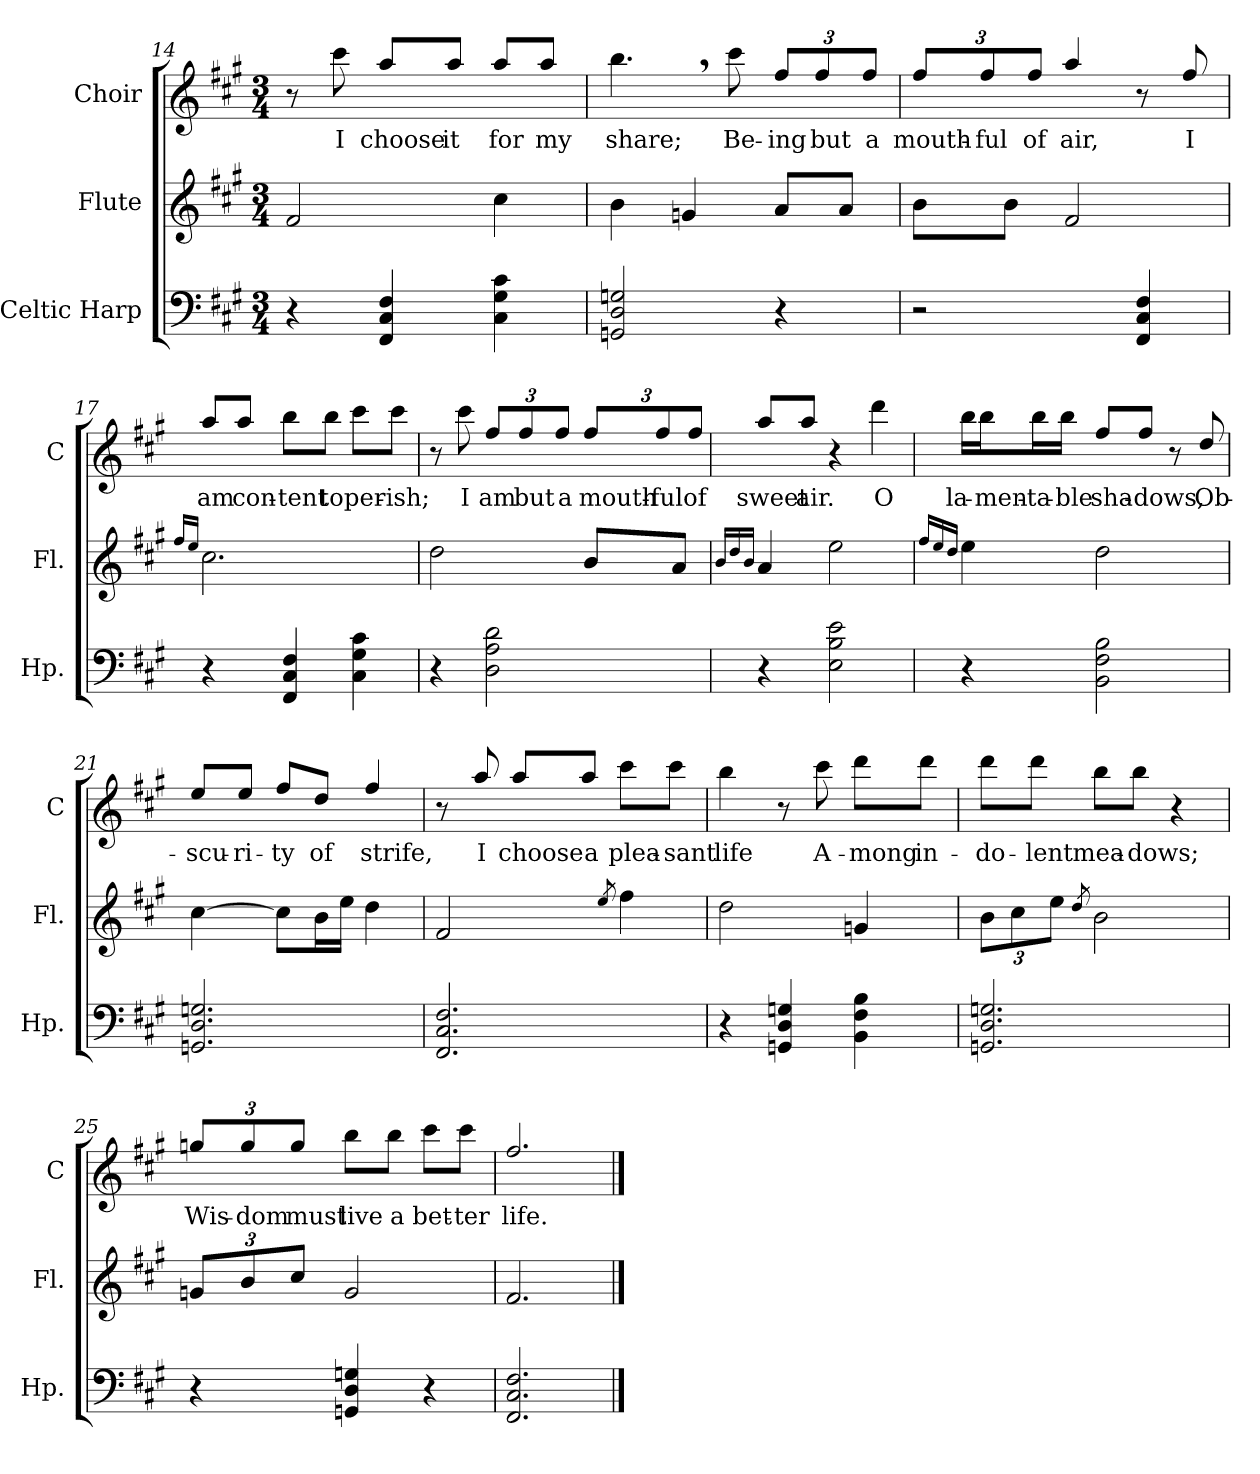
**kern	**kern	**kern	**text
*part3	*part2	*part1	*part1
*staff3	*staff2	*staff1	*staff1
*I"Celtic Harp	*I"Flute	*I"Choir	*
*I'Hp.	*I'Fl.	*I'C	*
!!LO:LB:g=z
*clefF4	*clefG2	*clefG2	*
*	*	*ITrd7c12	*
*k[f#c#g#]	*k[f#c#g#]	*k[f#c#g#]	*
*f#:	*f#:	*f#:	*
*M3/4	*M3/4	*M3/4	*
=14	=14	=14	=14
4r	2f#/	8r	.
!	!	!	!LO:LY:b
.	.	8cc#\	I
!	!	!	!LO:LY:b
4FF#/ 4C#/ 4F#/	.	8a/L	choose
!	!	!	!LO:LY:b
.	.	8a/J	it
!	!	!	!LO:LY:b
4C#\ 4G#\ 4c#\	4cc#\	8a/L	for
!	!	!	!LO:LY:b
.	.	8a/J	my
=15	=15	=15	=15
!	!	!	!LO:LY:b
2GGn/ 2D/ 2Gn/	4b\	4.b,>\	share;
.	4gn/	.	.
!	!	!	!LO:LY:b
.	.	8cc#\	Be-
!	!	!	!LO:LY:b
4r	8a/L	12f#/L	-ing
!	!	!	!LO:LY:b
.	.	12f#/	but
.	8a/J	.	.
!	!	!	!LO:LY:b
.	.	12f#/J	a
=16	=16	=16	=16
!	!	!	!LO:LY:b
2r	8b\L	12f#/L	mouth-
!	!	!	!LO:LY:b
.	.	12f#/	-ful
.	8b\J	.	.
!	!	!	!LO:LY:b
.	.	12f#/J	of
!	!	!	!LO:LY:b
.	2f#/	4a/	air,
4FF#/ 4C#/ 4F#/	.	8r	.
!	!	!	!LO:LY:b
.	.	8f#/	I
!!LO:LB:g=z
=17	=17	=17	=17
.	16qff#/LL	.	.
.	16qee/JJ	.	.
!	!	!	!LO:LY:b
4r	2.cc#\	8a/L	am
!	!	!	!LO:LY:b
.	.	8a/J	con-
!	!	!	!LO:LY:b
4FF#/ 4C#/ 4F#/	.	8b\L	-tent
!	!	!	!LO:LY:b
.	.	8b\J	to
!	!	!	!LO:LY:b
4C#\ 4G#\ 4c#\	.	8cc#\L	per-
!	!	!	!LO:LY:b
.	.	8cc#\J	-ish;
=18	=18	=18	=18
4r	2dd\	8r	.
!	!	!	!LO:LY:b
.	.	8cc#\	I
!	!	!	!LO:LY:b
2D\ 2A\ 2d\	.	12f#/L	am
!	!	!	!LO:LY:b
.	.	12f#/	but
!	!	!	!LO:LY:b
.	.	12f#/J	a
!	!	!	!LO:LY:b
.	8b/L	12f#/L	mouth-
!	!	!	!LO:LY:b
.	.	12f#/	-ful
.	8a/J	.	.
!	!	!	!LO:LY:b
.	.	12f#/J	of
!!LO:PB:g=z
=19	=19	=19	=19
.	16qb/LL	.	.
.	16qdd/	.	.
.	16qb/JJ	.	.
!	!	!	!LO:LY:b
4r	4a/	8a/L	sweet
!	!	!	!LO:LY:b
.	.	8a/J	air.
2E\ 2B\ 2e\	2ee\	4r	.
!	!	!	!LO:LY:b
.	.	4dd\	O
=20	=20	=20	=20
.	16qff#/LL	.	.
.	16qee/	.	.
.	16qdd/JJ	.	.
!	!	!	!LO:LY:b
4r	4ee\	16b\LL	la-
!	!	!	!LO:LY:b
.	.	16b\J	-men-
!	!	!	!LO:LY:b
.	.	16b\L	-ta-
!	!	!	!LO:LY:b
.	.	16b\JJ	-ble
!	!	!	!LO:LY:b
2BB\ 2F#\ 2B\	2dd\	8f#/L	sha-
!	!	!	!LO:LY:b
.	.	8f#/J	-dows,
.	.	8r	.
!	!	!	!LO:LY:b
.	.	8d/	Ob-
!!LO:LB:g=z
=21	=21	=21	=21
!	!	!	!LO:LY:b
2.GGn/ 2.D/ 2.Gn/	[4cc#\	8e/L	-scu-
!	!	!	!LO:LY:b
.	.	8e/J	-ri-
!	!	!	!LO:LY:b
.	8cc#\L]	8f#/L	-ty
!	!	!	!LO:LY:b
.	16b\L	8d/J	of
.	16ee\JJ	.	.
!	!	!	!LO:LY:b
.	4dd\	4f#/	strife,
=22	=22	=22	=22
2.FF#/ 2.C#/ 2.F#/	2f#/	8r	.
!	!	!	!LO:LY:b
.	.	8a/	I
!	!	!	!LO:LY:b
.	.	8a/L	choose
!	!	!	!LO:LY:b
.	.	8a/J	a
.	8qee/	.	.
!	!	!	!LO:LY:b
.	4ff#\	8cc#\L	plea-
!	!	!	!LO:LY:b
.	.	8cc#\J	-sant
=23	=23	=23	=23
!	!	!	!LO:LY:b
4r	2dd\	4b\	life
4GGn/ 4D/ 4Gn/	.	8r	.
!	!	!	!LO:LY:b
.	.	8cc#\	A-
!	!	!	!LO:LY:b
4BB\ 4F#\ 4B\	4gn/	8dd\L	-mong
!	!	!	!LO:LY:b
.	.	8dd\J	in-
!!LO:LB:g=z
=24	=24	=24	=24
!	!	!	!LO:LY:b
2.GGn/ 2.D/ 2.Gn/	12b\L	8dd\L	-do-
.	12cc#\	.	.
!	!	!	!LO:LY:b
.	.	8dd\J	-lent
.	12ee\J	.	.
.	8qdd/	.	.
!	!	!	!LO:LY:b
.	2b\	8b\L	mea-
!	!	!	!LO:LY:b
.	.	8b\J	-dows;
.	.	4r	.
=25	=25	=25	=25
!	!	!	!LO:LY:b
4r	12gn/L	12gn/L	Wis-
!	!	!	!LO:LY:b
.	12b/	12g/	-dom
!	!	!	!LO:LY:b
.	12cc#/J	12g/J	must
!	!	!	!LO:LY:b
4GGn/ 4D/ 4Gn/	2g/	8b\L	live
!	!	!	!LO:LY:b
.	.	8b\J	a
!	!	!	!LO:LY:b
4r	.	8cc#\L	bet-
!	!	!	!LO:LY:b
.	.	8cc#\J	-ter
=26	=26	=26	=26
!	!	!	!LO:LY:b
2.FF#/ 2.C#/ 2.F#/	2.f#/	2.f#/	life.
==	==	==	==
*-	*-	*-	*-
